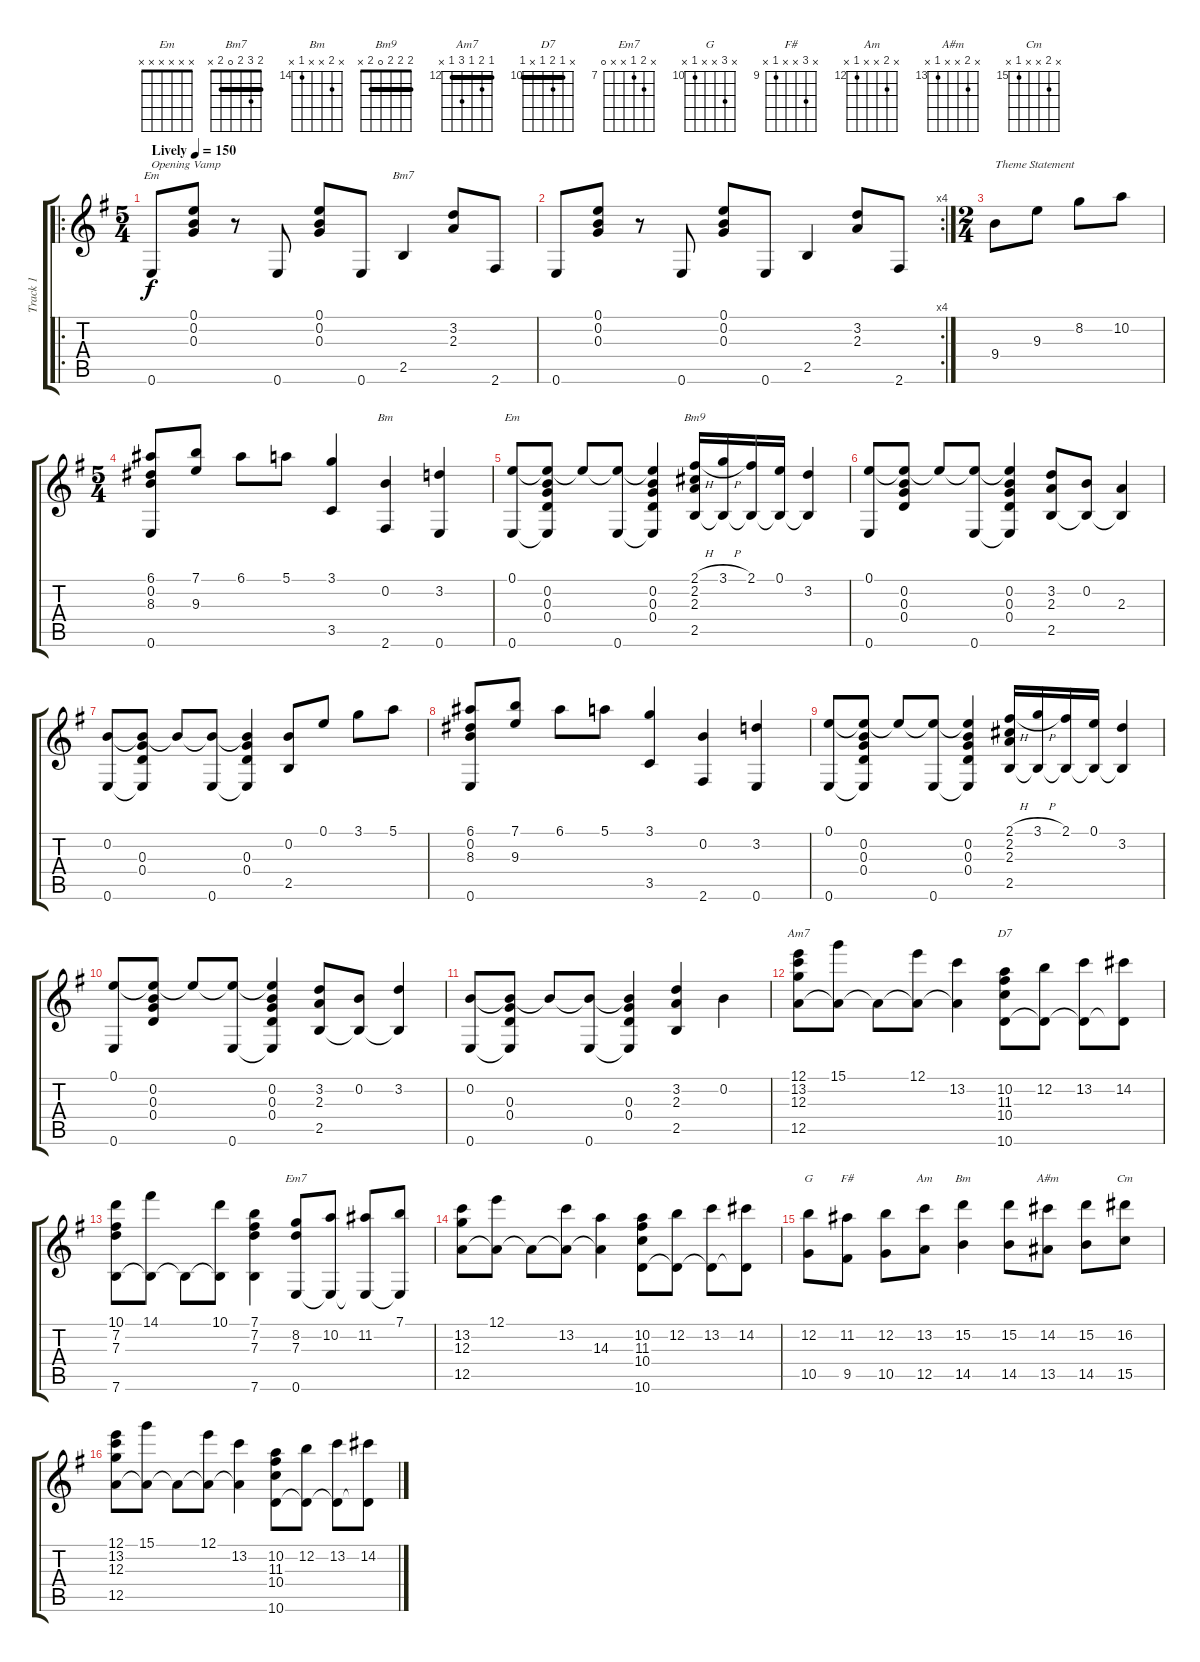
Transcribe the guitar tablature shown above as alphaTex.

\track ("Track 1" "Track 1") {instrument electricguitarjazz}
\staff {score tabs}
\tuning (E4 B3 G3 D3 A2 E2) {hide}
\chord ("Em" 0 0 0 2 2 0)
\chord ("Bm7" 2 3 2 0 2 x) {barre 2}
\chord ("Bm" 2 0 x 0 2 x)
\chord ("Em" x x x x x x)
\chord ("Bm9" 2 2 2 0 2 x) {barre 2}
\chord ("Am7" 12 13 12 14 12 x) {firstfret 12 barre 12}
\chord ("D7" x 10 11 10 x 10) {firstfret 10 barre 10}
\chord ("Em7" x 8 7 x x 0) {firstfret 7}
\chord ("G" x 12 x x 10 x) {firstfret 10}
\chord ("F#" x 11 x x 9 x) {firstfret 9}
\chord ("Am" x 13 x x 12 x) {firstfret 12}
\chord ("Bm" x 15 x x 14 x) {firstfret 14}
\chord ("A#m" x 14 x x 13 x) {firstfret 13}
\chord ("Cm" x 16 x x 15 x) {firstfret 15}
\ro
\ts (5 4)
\tempo (150 "Lively")
\clef g2
\ks g
0.6.8{ch "Em" txt "Opening Vamp" dy f instrument electricguitarjazz} (0.1 0.2 0.3).8 r.8 0.6.8 (0.1 0.2 0.3).8 0.6.8 2.5.4{ch "Bm7"} (3.2 2.3).8 2.6.8 |
\rc 4
0.6.8 (0.1 0.2 0.3).8 r.8 0.6.8 (0.1 0.2 0.3).8 0.6.8 2.5.4 (3.2 2.3).8 2.6.8 |
\ts (2 4)
9.4.8{txt "Theme Statement"} 9.3.8 8.2.8 10.2.8 |
\ts (5 4)
(6.1 0.2 8.3 0.6).8 (7.1 9.3).8 6.1.8 5.1.8 (3.1 3.5).4 (0.2 2.6).4{ch "Bm"} (3.2 0.6).4 |
(0.1 0.6).8{ch "Em"} (0.1{t} 0.2 0.3 0.4 0.6{t}).8 0.1{t}.8 (0.1{t} 0.6).8 (0.1{t} 0.2 0.3 0.4 0.6{t}).4 (2.1{h} 2.2 2.3 2.5).16{ch "Bm9"} (3.1{h} 2.5{t}).16 (2.1 2.5{t}).16 (0.1 2.5{t}).16 (3.2 2.5{t}).4 |
(0.1 0.6).8 (0.1{t} 0.2 0.3 0.4).8 0.1{t}.8 (0.1{t} 0.6).8 (0.1{t} 0.2 0.3 0.4 0.6{t}).4 (3.2 2.3 2.5).8 (0.2 2.5{t}).8 (2.3 2.5{t}).4 |
(0.2 0.6).8 (0.2{t} 0.3 0.4 0.6{t}).8 0.2{t}.8 (0.2{t} 0.6).8 (0.2{t} 0.3 0.4 0.6{t}).4 (0.2 2.5).8 0.1.8 3.1.8 5.1.8 |
(6.1 0.2 8.3 0.6).8 (7.1 9.3).8 6.1.8 5.1.8 (3.1 3.5).4 (0.2 2.6).4 (3.2 0.6).4 |
(0.1 0.6).8 (0.1{t} 0.2 0.3 0.4 0.6{t}).8 0.1{t}.8 (0.1{t} 0.6).8 (0.1{t} 0.2 0.3 0.4 0.6{t}).4 (2.1{h} 2.2 2.3 2.5).16 (3.1{h} 2.5{t}).16 (2.1 2.5{t}).16 (0.1 2.5{t}).16 (3.2 2.5{t}).4 |
(0.1 0.6).8 (0.1{t} 0.2 0.3 0.4).8 0.1{t}.8 (0.1{t} 0.6).8 (0.1{t} 0.2 0.3 0.4 0.6{t}).4 (3.2 2.3 2.5).8 (0.2 2.5{t}).8 (3.2 2.5{t}).4 |
(0.2 0.6).8 (0.2{t} 0.3 0.4 0.6{t}).8 0.2{t}.8 (0.2{t} 0.6).8 (0.2{t} 0.3 0.4 0.6{t}).4 (3.2 2.3 2.5).4 0.2.4 |
(12.1 13.2 12.3 12.5).8{ch "Am7"} (15.1 12.5{t}).8 12.5{t}.8 (12.1 12.5{t}).8 (13.2 12.5{t}).4 (10.2 11.3 10.4 10.6).8{ch "D7"} (12.2 10.6{t}).8 (13.2 10.6{t}).8 (14.2 10.6{t}).8 |
(10.1 7.2 7.3 7.6).8 (14.1 7.6{t}).8 7.6{t}.8 (10.1 7.6{t}).8 (7.1 7.2 7.3 7.6).4 (8.2 7.3 0.6).8{ch "Em7"} (10.2 0.6{t}).8 (11.2 0.6{t}).8 (7.1 0.6{t}).8 |
(13.2 12.3 12.5).8 (12.1 12.5{t}).8 12.5{t}.8 (13.2 12.5{t}).8 (14.3 12.5{t}).4 (10.2 11.3 10.4 10.6).8 (12.2 10.6{t}).8 (13.2 10.6{t}).8 (14.2 10.6{t}).8 |
(12.2 10.5).8{ch "G"} (11.2 9.5).8{ch "F#"} (12.2 10.5).8 (13.2 12.5).8{ch "Am"} (15.2 14.5).4{ch "Bm"} (15.2 14.5).8 (14.2 13.5).8{ch "A#m"} (15.2 14.5).8 (16.2 15.5).8{ch "Cm"} |
(12.1 13.2 12.3 12.5).8 (15.1 12.5{t}).8 12.5{t}.8 (12.1 12.5{t}).8 (13.2 12.5{t}).4 (10.2 11.3 10.4 10.6).8 (12.2 10.6{t}).8 (13.2 10.6{t}).8 (14.2 10.6{t}).8
